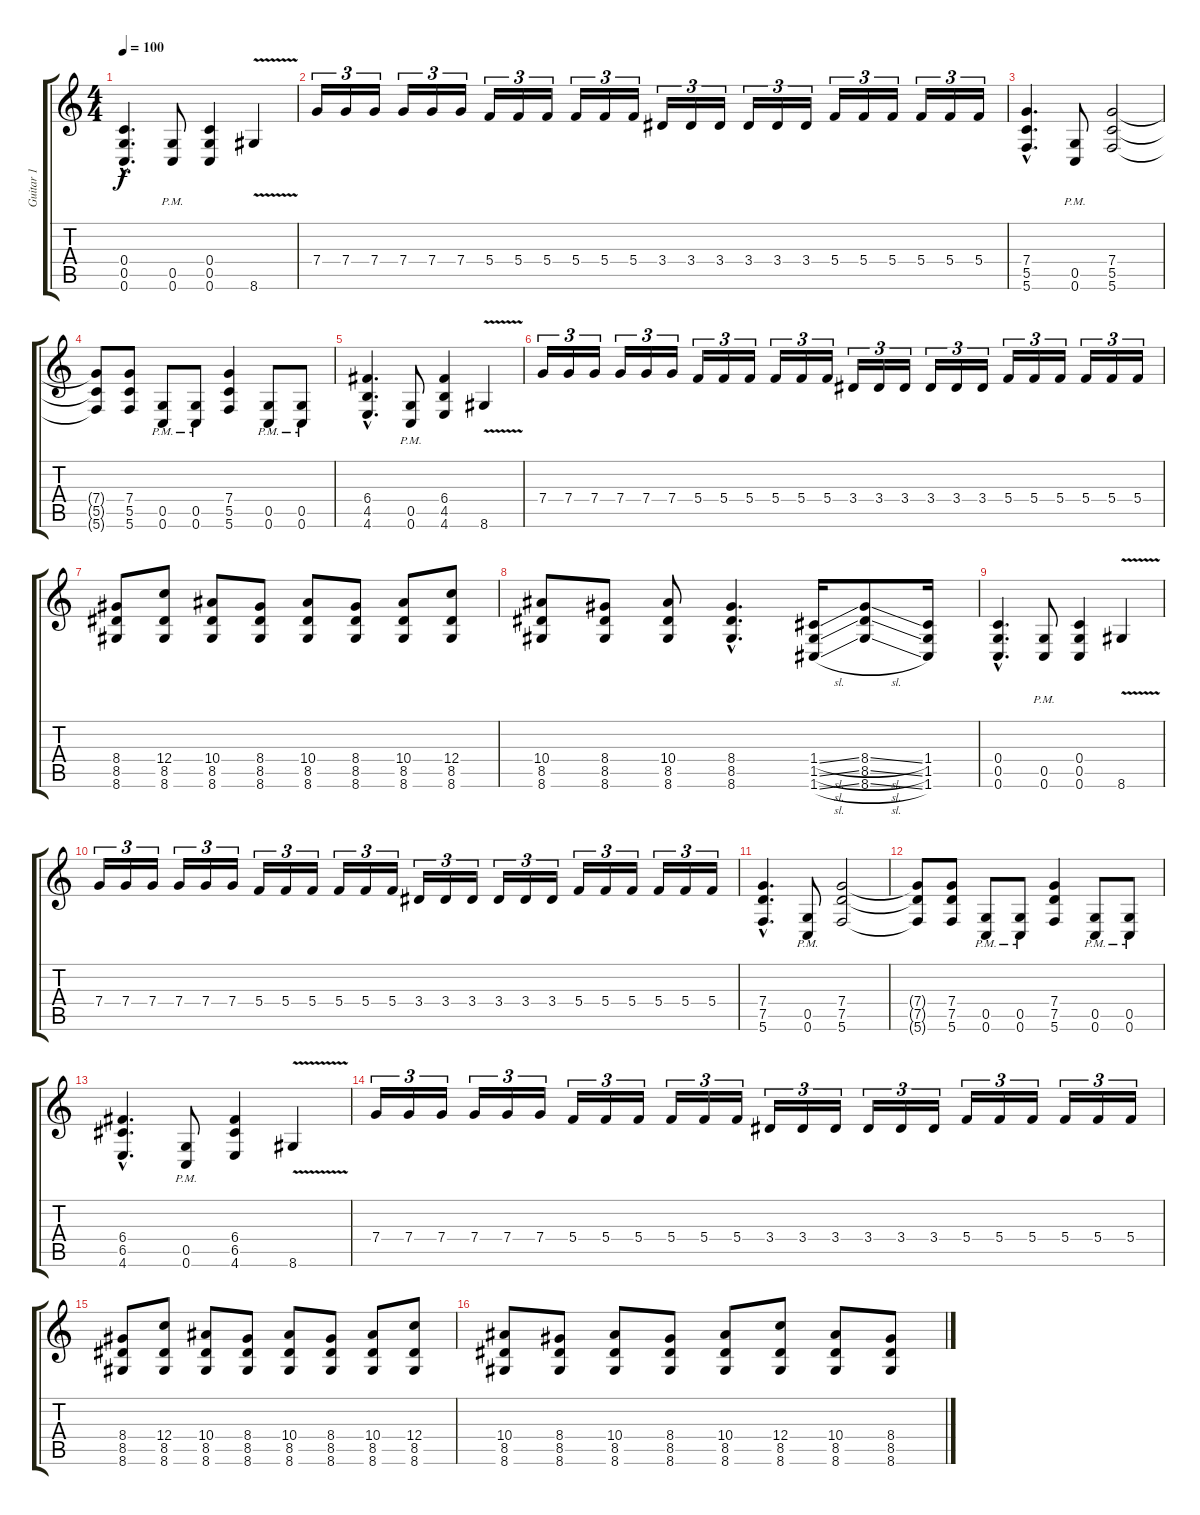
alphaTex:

\track ("Guitar 1" "Guitar 1") {instrument distortionguitar}
\staff {score tabs}
\tuning (D4 A3 F3 C3 G2 C2) {hide}
\ts (4 4)
\tempo 100
\clef g2
\ks c
(0.4{hac} 0.5{hac} 0.6{hac}).4{d dy f volume 8 instrument distortionguitar} (0.5{pm} 0.6).8 (0.4 0.5 0.6).4 8.6{v}.4 |
7.4.16{tu (3 2)} 7.4.16{tu (3 2)} 7.4.16{tu (3 2)} 7.4.16{tu (3 2)} 7.4.16{tu (3 2)} 7.4.16{tu (3 2)} 5.4.16{tu (3 2)} 5.4.16{tu (3 2)} 5.4.16{tu (3 2)} 5.4.16{tu (3 2)} 5.4.16{tu (3 2)} 5.4.16{tu (3 2)} 3.4.16{tu (3 2)} 3.4.16{tu (3 2)} 3.4.16{tu (3 2)} 3.4.16{tu (3 2)} 3.4.16{tu (3 2)} 3.4.16{tu (3 2)} 5.4.16{tu (3 2)} 5.4.16{tu (3 2)} 5.4.16{tu (3 2)} 5.4.16{tu (3 2)} 5.4.16{tu (3 2)} 5.4.16{tu (3 2)} |
(7.4{hac} 5.5{hac} 5.6{hac}).4{d} (0.5{pm} 0.6{pm}).8 (7.4 5.5 5.6).2 |
(7.4{t} 5.5{t} 5.6{t}).8 (7.4 5.5 5.6).8 (0.5{pm} 0.6{pm}).8 (0.5{pm} 0.6{pm}).8 (7.4 5.5 5.6).4 (0.5{pm} 0.6{pm}).8 (0.5{pm} 0.6{pm}).8 |
(6.4{hac} 4.5{hac} 4.6{hac}).4{d} (0.5{pm} 0.6{pm}).8 (6.4 4.5 4.6).4 8.6{v}.4 |
7.4.16{tu (3 2)} 7.4.16{tu (3 2)} 7.4.16{tu (3 2)} 7.4.16{tu (3 2)} 7.4.16{tu (3 2)} 7.4.16{tu (3 2)} 5.4.16{tu (3 2)} 5.4.16{tu (3 2)} 5.4.16{tu (3 2)} 5.4.16{tu (3 2)} 5.4.16{tu (3 2)} 5.4.16{tu (3 2)} 3.4.16{tu (3 2)} 3.4.16{tu (3 2)} 3.4.16{tu (3 2)} 3.4.16{tu (3 2)} 3.4.16{tu (3 2)} 3.4.16{tu (3 2)} 5.4.16{tu (3 2)} 5.4.16{tu (3 2)} 5.4.16{tu (3 2)} 5.4.16{tu (3 2)} 5.4.16{tu (3 2)} 5.4.16{tu (3 2)} |
(8.4 8.5 8.6).8 (12.4 8.5 8.6).8 (10.4 8.5 8.6).8 (8.4 8.5 8.6).8 (10.4 8.5 8.6).8 (8.4 8.5 8.6).8 (10.4 8.5 8.6).8 (12.4 8.5 8.6).8 |
(10.4 8.5 8.6).8 (8.4 8.5 8.6).8 (10.4 8.5 8.6).8 (8.4{hac} 8.5{hac} 8.6{hac}).4{d} (1.4{sl} 1.5{sl} 1.6{sl}).16 (8.4{sl} 8.5{sl} 8.6{sl}).8 (1.4 1.5 1.6).16 |
(0.4{hac} 0.5{hac} 0.6{hac}).4{d} (0.5{pm} 0.6{pm}).8 (0.4 0.5 0.6).4 8.6{v}.4 |
7.4.16{tu (3 2)} 7.4.16{tu (3 2)} 7.4.16{tu (3 2)} 7.4.16{tu (3 2)} 7.4.16{tu (3 2)} 7.4.16{tu (3 2)} 5.4.16{tu (3 2)} 5.4.16{tu (3 2)} 5.4.16{tu (3 2)} 5.4.16{tu (3 2)} 5.4.16{tu (3 2)} 5.4.16{tu (3 2)} 3.4.16{tu (3 2)} 3.4.16{tu (3 2)} 3.4.16{tu (3 2)} 3.4.16{tu (3 2)} 3.4.16{tu (3 2)} 3.4.16{tu (3 2)} 5.4.16{tu (3 2)} 5.4.16{tu (3 2)} 5.4.16{tu (3 2)} 5.4.16{tu (3 2)} 5.4.16{tu (3 2)} 5.4.16{tu (3 2)} |
(7.4{hac} 7.5{hac} 5.6{hac}).4{d} (0.5{pm} 0.6).8 (7.4 7.5 5.6).2 |
(7.4{t} 7.5{t} 5.6{t}).8 (7.4 7.5 5.6).8 (0.5{pm} 0.6).8 (0.5{pm} 0.6).8 (7.4 7.5 5.6).4 (0.5{pm} 0.6).8 (0.5{pm} 0.6).8 |
(6.4{hac} 6.5{hac} 4.6{hac}).4{d} (0.5{pm} 0.6).8 (6.4 6.5 4.6).4 8.6{v}.4 |
7.4.16{tu (3 2)} 7.4.16{tu (3 2)} 7.4.16{tu (3 2)} 7.4.16{tu (3 2)} 7.4.16{tu (3 2)} 7.4.16{tu (3 2)} 5.4.16{tu (3 2)} 5.4.16{tu (3 2)} 5.4.16{tu (3 2)} 5.4.16{tu (3 2)} 5.4.16{tu (3 2)} 5.4.16{tu (3 2)} 3.4.16{tu (3 2)} 3.4.16{tu (3 2)} 3.4.16{tu (3 2)} 3.4.16{tu (3 2)} 3.4.16{tu (3 2)} 3.4.16{tu (3 2)} 5.4.16{tu (3 2)} 5.4.16{tu (3 2)} 5.4.16{tu (3 2)} 5.4.16{tu (3 2)} 5.4.16{tu (3 2)} 5.4.16{tu (3 2)} |
(8.4 8.5 8.6).8 (12.4 8.5 8.6).8 (10.4 8.5 8.6).8 (8.4 8.5 8.6).8 (10.4 8.5 8.6).8 (8.4 8.5 8.6).8 (10.4 8.5 8.6).8 (12.4 8.5 8.6).8 |
(10.4 8.5 8.6).8 (8.4 8.5 8.6).8 (10.4 8.5 8.6).8 (8.4 8.5 8.6).8 (10.4 8.5 8.6).8 (12.4 8.5 8.6).8 (10.4 8.5 8.6).8 (8.4 8.5 8.6).8
